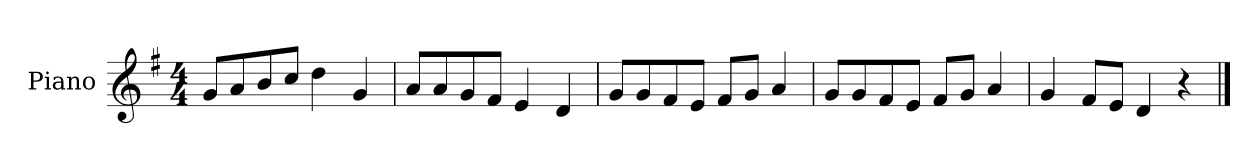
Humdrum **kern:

**kern
*part1
*staff1
*I"Piano
*I'P-no
*clefG2
*k[f#]
*M4/4
*MM90
=1
8g/L
8a/
8b/
8cc/J
4dd\
4g/
=2
8a/L
8a/
8g/
8f#/J
4e/
4d/
=3
8g/L
8g/
8f#/
8e/J
8f#/L
8g/J
4a/
=4
8g/L
8g/
8f#/
8e/J
8f#/L
8g/J
4a/
=5
4g/
8f#/L
8e/J
4d/
4r
==
*-
